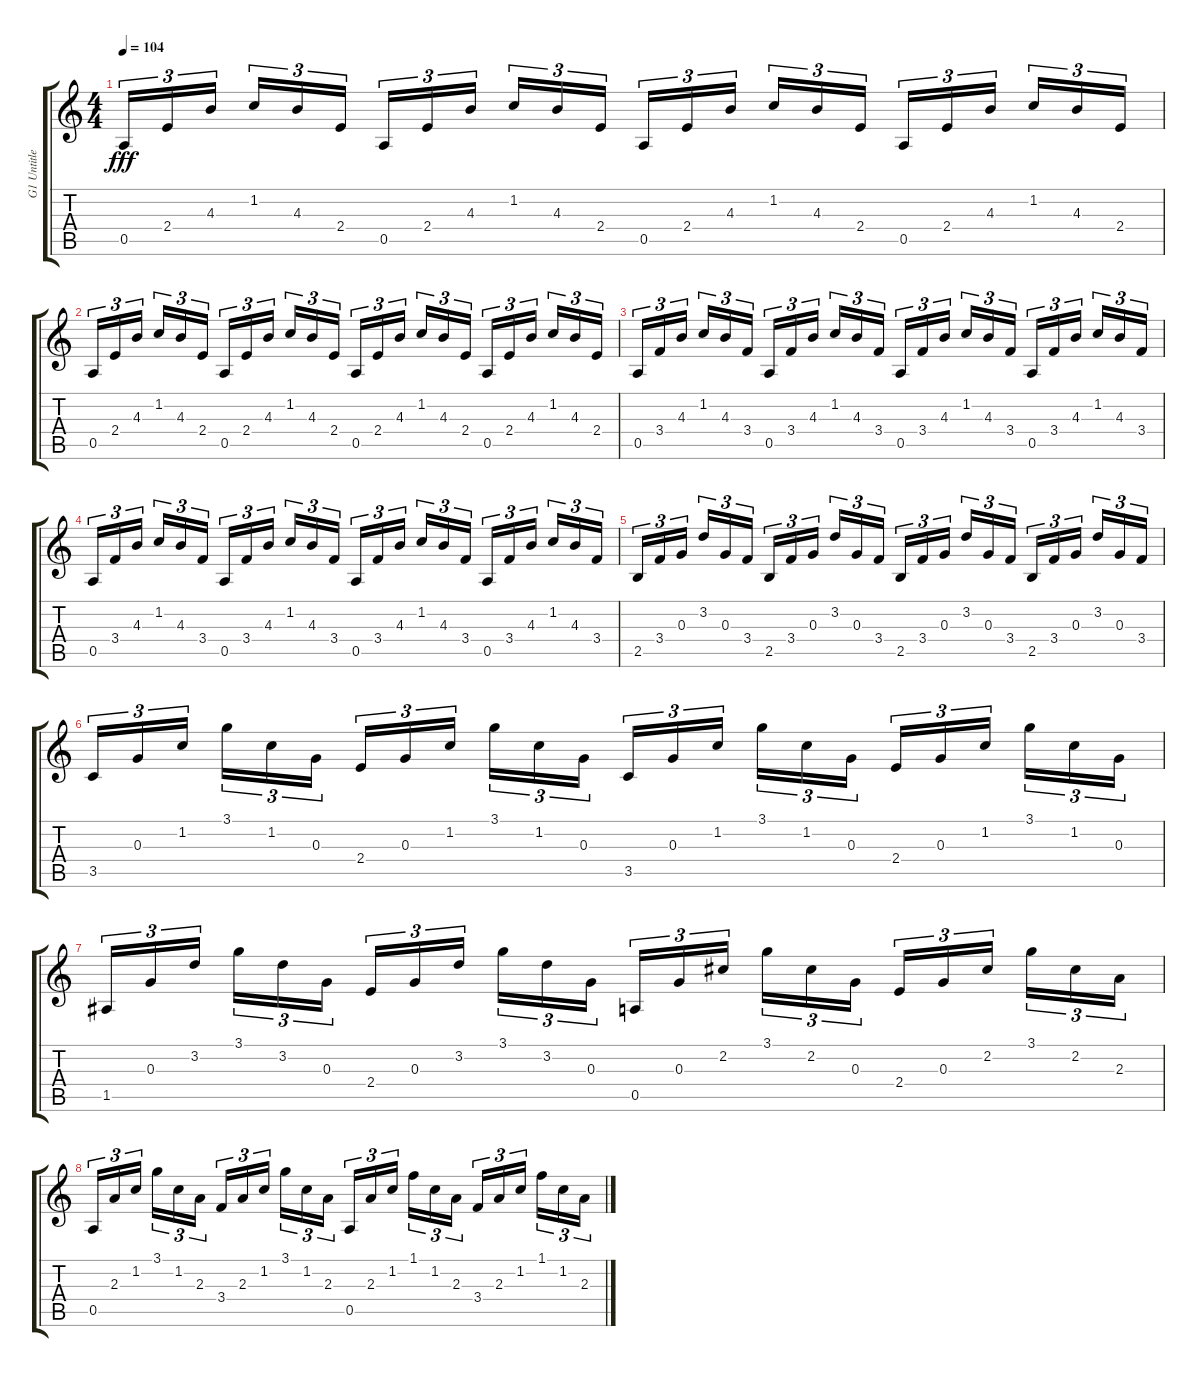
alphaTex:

\track ("G1 Untitled" "G1 Untitle") {instrument acousticguitarnylon}
\staff {score tabs}
\tuning (E4 B3 G3 D3 A2 E2) {hide}
\ts (4 4)
\tempo 104
\clef g2
\ks c
0.5.16{tu (3 2) dy fff instrument acousticguitarnylon} 2.4.16{tu (3 2)} 4.3.16{tu (3 2)} 1.2.16{tu (3 2)} 4.3.16{tu (3 2)} 2.4.16{tu (3 2)} 0.5.16{tu (3 2)} 2.4.16{tu (3 2)} 4.3.16{tu (3 2)} 1.2.16{tu (3 2)} 4.3.16{tu (3 2)} 2.4.16{tu (3 2)} 0.5.16{tu (3 2)} 2.4.16{tu (3 2)} 4.3.16{tu (3 2)} 1.2.16{tu (3 2)} 4.3.16{tu (3 2)} 2.4.16{tu (3 2)} 0.5.16{tu (3 2)} 2.4.16{tu (3 2)} 4.3.16{tu (3 2)} 1.2.16{tu (3 2)} 4.3.16{tu (3 2)} 2.4.16{tu (3 2)} |
0.5.16{tu (3 2)} 2.4.16{tu (3 2)} 4.3.16{tu (3 2)} 1.2.16{tu (3 2)} 4.3.16{tu (3 2)} 2.4.16{tu (3 2)} 0.5.16{tu (3 2)} 2.4.16{tu (3 2)} 4.3.16{tu (3 2)} 1.2.16{tu (3 2)} 4.3.16{tu (3 2)} 2.4.16{tu (3 2)} 0.5.16{tu (3 2)} 2.4.16{tu (3 2)} 4.3.16{tu (3 2)} 1.2.16{tu (3 2)} 4.3.16{tu (3 2)} 2.4.16{tu (3 2)} 0.5.16{tu (3 2)} 2.4.16{tu (3 2)} 4.3.16{tu (3 2)} 1.2.16{tu (3 2)} 4.3.16{tu (3 2)} 2.4.16{tu (3 2)} |
0.5.16{tu (3 2)} 3.4.16{tu (3 2)} 4.3.16{tu (3 2)} 1.2.16{tu (3 2)} 4.3.16{tu (3 2)} 3.4.16{tu (3 2)} 0.5.16{tu (3 2)} 3.4.16{tu (3 2)} 4.3.16{tu (3 2)} 1.2.16{tu (3 2)} 4.3.16{tu (3 2)} 3.4.16{tu (3 2)} 0.5.16{tu (3 2)} 3.4.16{tu (3 2)} 4.3.16{tu (3 2)} 1.2.16{tu (3 2)} 4.3.16{tu (3 2)} 3.4.16{tu (3 2)} 0.5.16{tu (3 2)} 3.4.16{tu (3 2)} 4.3.16{tu (3 2)} 1.2.16{tu (3 2)} 4.3.16{tu (3 2)} 3.4.16{tu (3 2)} |
0.5.16{tu (3 2)} 3.4.16{tu (3 2)} 4.3.16{tu (3 2)} 1.2.16{tu (3 2)} 4.3.16{tu (3 2)} 3.4.16{tu (3 2)} 0.5.16{tu (3 2)} 3.4.16{tu (3 2)} 4.3.16{tu (3 2)} 1.2.16{tu (3 2)} 4.3.16{tu (3 2)} 3.4.16{tu (3 2)} 0.5.16{tu (3 2)} 3.4.16{tu (3 2)} 4.3.16{tu (3 2)} 1.2.16{tu (3 2)} 4.3.16{tu (3 2)} 3.4.16{tu (3 2)} 0.5.16{tu (3 2)} 3.4.16{tu (3 2)} 4.3.16{tu (3 2)} 1.2.16{tu (3 2)} 4.3.16{tu (3 2)} 3.4.16{tu (3 2)} |
2.5.16{tu (3 2)} 3.4.16{tu (3 2)} 0.3.16{tu (3 2)} 3.2.16{tu (3 2)} 0.3.16{tu (3 2)} 3.4.16{tu (3 2)} 2.5.16{tu (3 2)} 3.4.16{tu (3 2)} 0.3.16{tu (3 2)} 3.2.16{tu (3 2)} 0.3.16{tu (3 2)} 3.4.16{tu (3 2)} 2.5.16{tu (3 2)} 3.4.16{tu (3 2)} 0.3.16{tu (3 2)} 3.2.16{tu (3 2)} 0.3.16{tu (3 2)} 3.4.16{tu (3 2)} 2.5.16{tu (3 2)} 3.4.16{tu (3 2)} 0.3.16{tu (3 2)} 3.2.16{tu (3 2)} 0.3.16{tu (3 2)} 3.4.16{tu (3 2)} |
3.5.16{tu (3 2)} 0.3.16{tu (3 2)} 1.2.16{tu (3 2)} 3.1.16{tu (3 2)} 1.2.16{tu (3 2)} 0.3.16{tu (3 2)} 2.4.16{tu (3 2)} 0.3.16{tu (3 2)} 1.2.16{tu (3 2)} 3.1.16{tu (3 2)} 1.2.16{tu (3 2)} 0.3.16{tu (3 2)} 3.5.16{tu (3 2)} 0.3.16{tu (3 2)} 1.2.16{tu (3 2)} 3.1.16{tu (3 2)} 1.2.16{tu (3 2)} 0.3.16{tu (3 2)} 2.4.16{tu (3 2)} 0.3.16{tu (3 2)} 1.2.16{tu (3 2)} 3.1.16{tu (3 2)} 1.2.16{tu (3 2)} 0.3.16{tu (3 2)} |
1.5.16{tu (3 2)} 0.3.16{tu (3 2)} 3.2.16{tu (3 2)} 3.1.16{tu (3 2)} 3.2.16{tu (3 2)} 0.3.16{tu (3 2)} 2.4.16{tu (3 2)} 0.3.16{tu (3 2)} 3.2.16{tu (3 2)} 3.1.16{tu (3 2)} 3.2.16{tu (3 2)} 0.3.16{tu (3 2)} 0.5.16{tu (3 2)} 0.3.16{tu (3 2)} 2.2.16{tu (3 2)} 3.1.16{tu (3 2)} 2.2.16{tu (3 2)} 0.3.16{tu (3 2)} 2.4.16{tu (3 2)} 0.3.16{tu (3 2)} 2.2.16{tu (3 2)} 3.1.16{tu (3 2)} 2.2.16{tu (3 2)} 2.3.16{tu (3 2)} |
0.5.16{tu (3 2)} 2.3.16{tu (3 2)} 1.2.16{tu (3 2)} 3.1.16{tu (3 2)} 1.2.16{tu (3 2)} 2.3.16{tu (3 2)} 3.4.16{tu (3 2)} 2.3.16{tu (3 2)} 1.2.16{tu (3 2)} 3.1.16{tu (3 2)} 1.2.16{tu (3 2)} 2.3.16{tu (3 2)} 0.5.16{tu (3 2)} 2.3.16{tu (3 2)} 1.2.16{tu (3 2)} 1.1.16{tu (3 2)} 1.2.16{tu (3 2)} 2.3.16{tu (3 2)} 3.4.16{tu (3 2)} 2.3.16{tu (3 2)} 1.2.16{tu (3 2)} 1.1.16{tu (3 2)} 1.2.16{tu (3 2)} 2.3.16{tu (3 2)}
